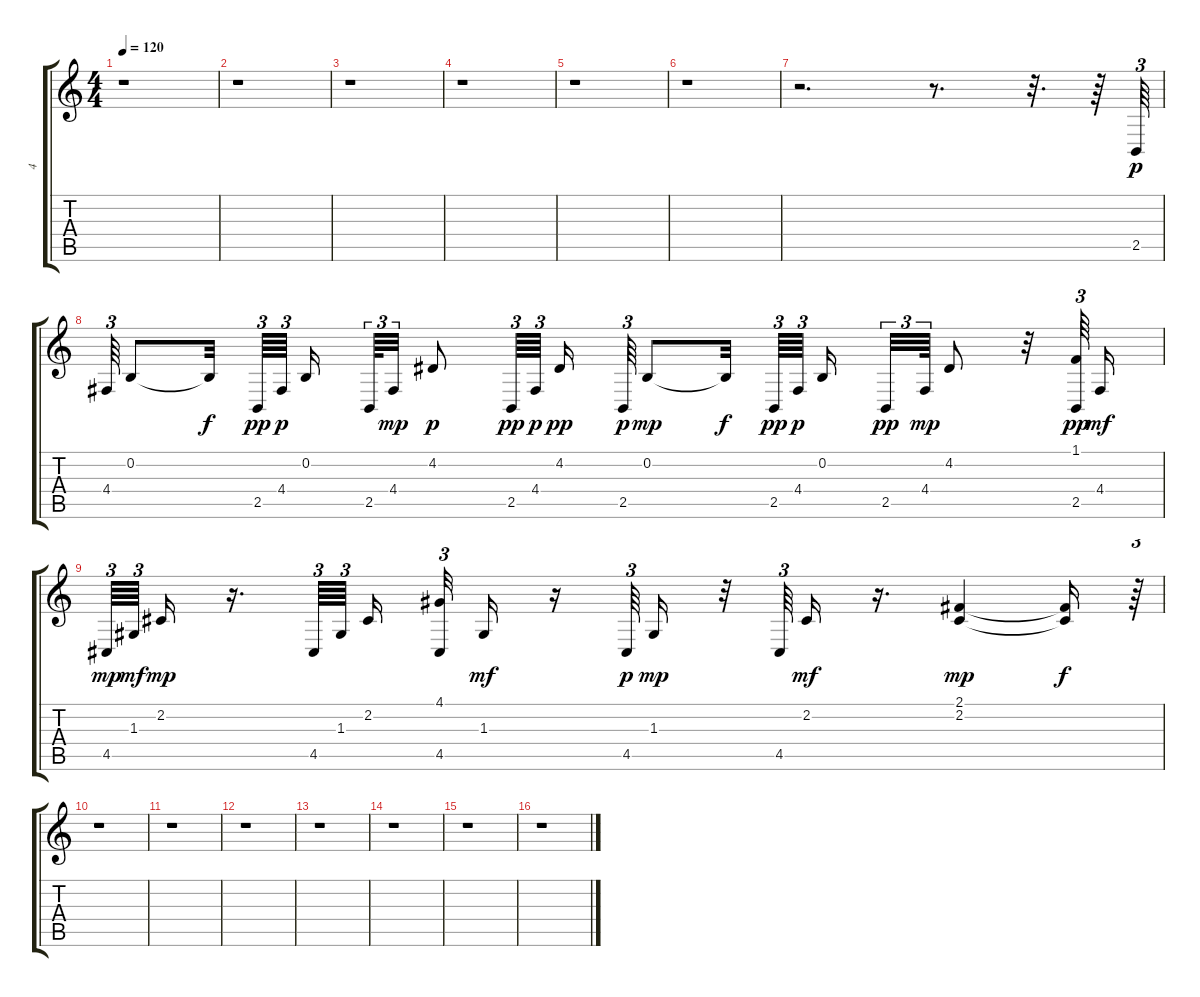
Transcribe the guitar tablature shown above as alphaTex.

\track ("4" "4") {instrument piccolo}
\staff {score tabs}
\tuning (E4 B3 G3 D3 A2 E2) {hide}
\ts (4 4)
\tempo 120
\clef g2
\ks c
r.1{dy f} |
r.1 |
r.1 |
r.1 |
r.1 |
r.1 |
r.2{d} r.8{d} r.32{d} r.64 2.5.64{tu (3 2) dy p} |
4.4.64{tu (3 2)} 0.2.8 0.2{t}.32{dy f beam splitsecondary} 2.5.64{tu (3 2) dy pp} 4.4.64{tu (3 2) dy p beam splitsecondary} 0.2.16 2.5.64{tu (3 2)} 4.4.32{tu (3 2) dy mp} 4.2.8{dy p} 2.5.64{tu (3 2) dy pp} 4.4.64{tu (3 2) dy p beam splitsecondary} 4.2.16{dy pp} 2.5.64{tu (3 2) dy p} 0.2.8{dy mp} 0.2{t}.32{dy f beam splitsecondary} 2.5.64{tu (3 2) dy pp} 4.4.64{tu (3 2) dy p beam splitsecondary} 0.2.16 2.5.32{tu (3 2) dy pp} 4.4.64{tu (3 2) dy mp} 4.2.8 r.32 (1.1 2.5).64{tu (3 2) dy pp} 4.4.16{dy mf} |
4.5.64{tu (3 2) dy mp} 1.3.64{tu (3 2) dy mf beam splitsecondary} 2.2.16{dy mp} r.16{d} 4.5.64{tu (3 2)} 1.3.64{tu (3 2) beam splitsecondary} 2.2.16 (4.1 4.5).32{tu (3 2)} 1.3.16{dy mf} r.16 4.5.64{tu (3 2) dy p} 1.3.16{dy mp} r.32 4.5.64{tu (3 2)} 2.2.16{dy mf} r.16{d} (2.1 2.2).4{dy mp} (2.1{t} 2.2{t}).16{dy f} r.64{tu (3 2)} |
r.1 |
r.1 |
r.1 |
r.1 |
r.1 |
r.1 |
r.1
